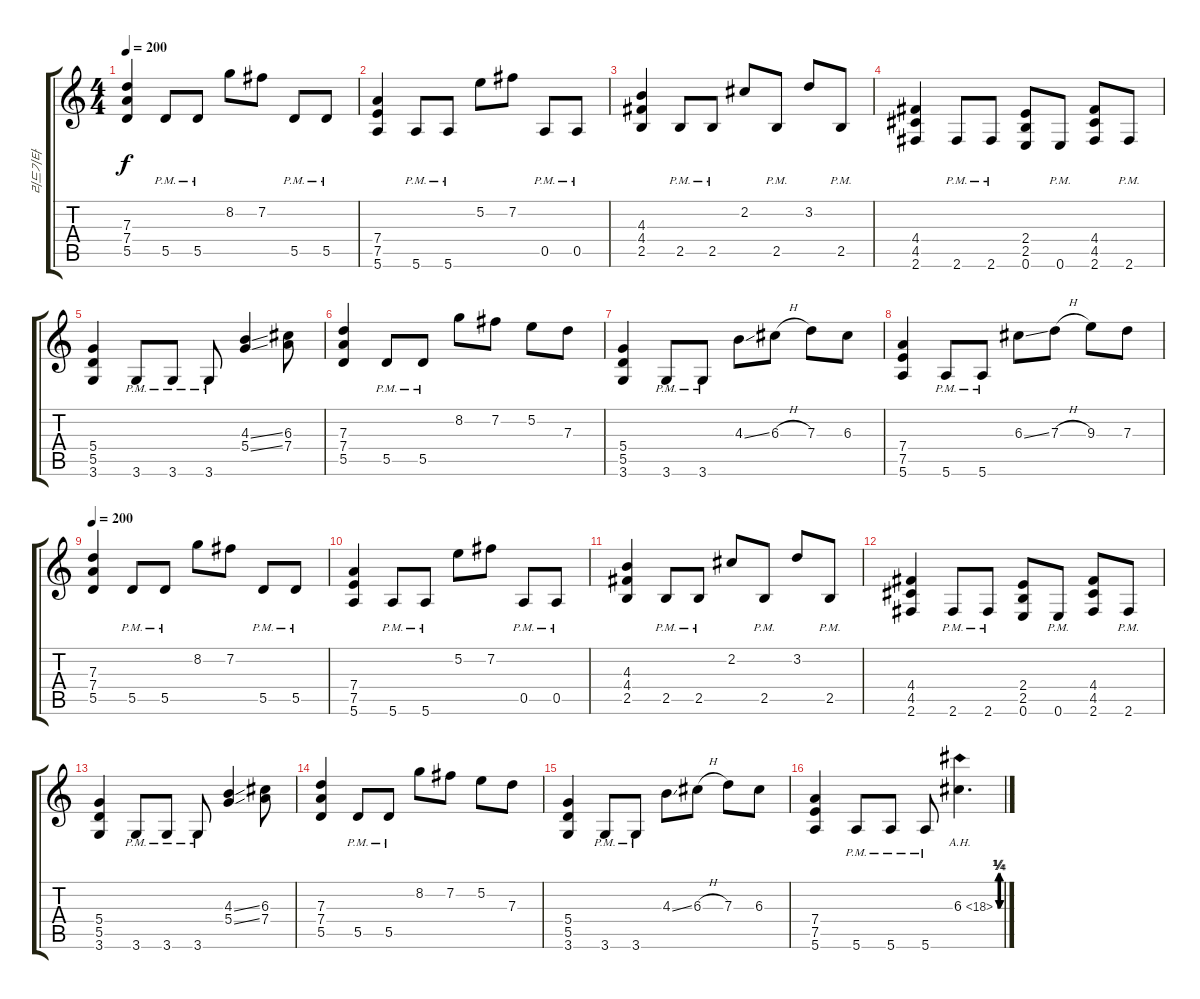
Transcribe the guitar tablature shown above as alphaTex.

\track ("리드기타" "리드기타") {instrument distortionguitar}
\staff {score tabs}
\tuning (E4 B3 G3 D3 A2 E2) {hide}
\ts (4 4)
\tempo 200
\clef g2
\ks c
(7.3 7.4 5.5).4{dy f} 5.5{pm}.8 5.5{pm}.8 8.2.8 7.2.8 5.5{pm}.8 5.5{pm}.8 |
(7.4 7.5 5.6).4 5.6{pm}.8 5.6{pm}.8 5.2.8 7.2.8 0.5{pm}.8 0.5{pm}.8 |
(4.3 4.4 2.5).4 2.5{pm}.8 2.5{pm}.8 2.2.8 2.5{pm}.8 3.2.8 2.5{pm}.8 |
(4.4 4.5 2.6).4 2.6{pm}.8 2.6{pm}.8 (2.4 2.5 0.6).8 0.6{pm}.8 (4.4 4.5 2.6).8 2.6{pm}.8 |
(5.4 5.5 3.6).4 3.6{pm}.8 3.6{pm}.8 3.6{pm}.8 (4.3{ss} 5.4{ss}).4 (6.3 7.4).8 |
(7.3 7.4 5.5).4 5.5{pm}.8 5.5{pm}.8 8.2.8 7.2.8 5.2.8 7.3.8 |
(5.4 5.5 3.6).4 3.6{pm}.8 3.6{pm}.8 4.3{ss}.8 6.3{h}.8 7.3.8 6.3.8 |
(7.4 7.5 5.6).4 5.6{pm}.8 5.6{pm}.8 6.3{ss}.8 7.3{h}.8 9.3.8 7.3.8 |
\tempo 200
(7.3 7.4 5.5).4 5.5{pm}.8 5.5{pm}.8 8.2.8 7.2.8 5.5{pm}.8 5.5{pm}.8 |
(7.4 7.5 5.6).4 5.6{pm}.8 5.6{pm}.8 5.2.8 7.2.8 0.5{pm}.8 0.5{pm}.8 |
(4.3 4.4 2.5).4 2.5{pm}.8 2.5{pm}.8 2.2.8 2.5{pm}.8 3.2.8 2.5{pm}.8 |
(4.4 4.5 2.6).4 2.6{pm}.8 2.6{pm}.8 (2.4 2.5 0.6).8 0.6{pm}.8 (4.4 4.5 2.6).8 2.6{pm}.8 |
(5.4 5.5 3.6).4 3.6{pm}.8 3.6{pm}.8 3.6{pm}.8 (4.3{ss} 5.4{ss}).4 (6.3 7.4).8 |
(7.3 7.4 5.5).4 5.5{pm}.8 5.5{pm}.8 8.2.8 7.2.8 5.2.8 7.3.8 |
(5.4 5.5 3.6).4 3.6{pm}.8 3.6{pm}.8 4.3{ss}.8 6.3{h}.8 7.3.8 6.3.8 |
(7.4 7.5 5.6).4 5.6{pm}.8 5.6{pm}.8 5.6{pm}.8 6.3{be (custom 0 0 10 1 20 0 29 1 40 0 50 1 60 0) ah 12}.4{d}
